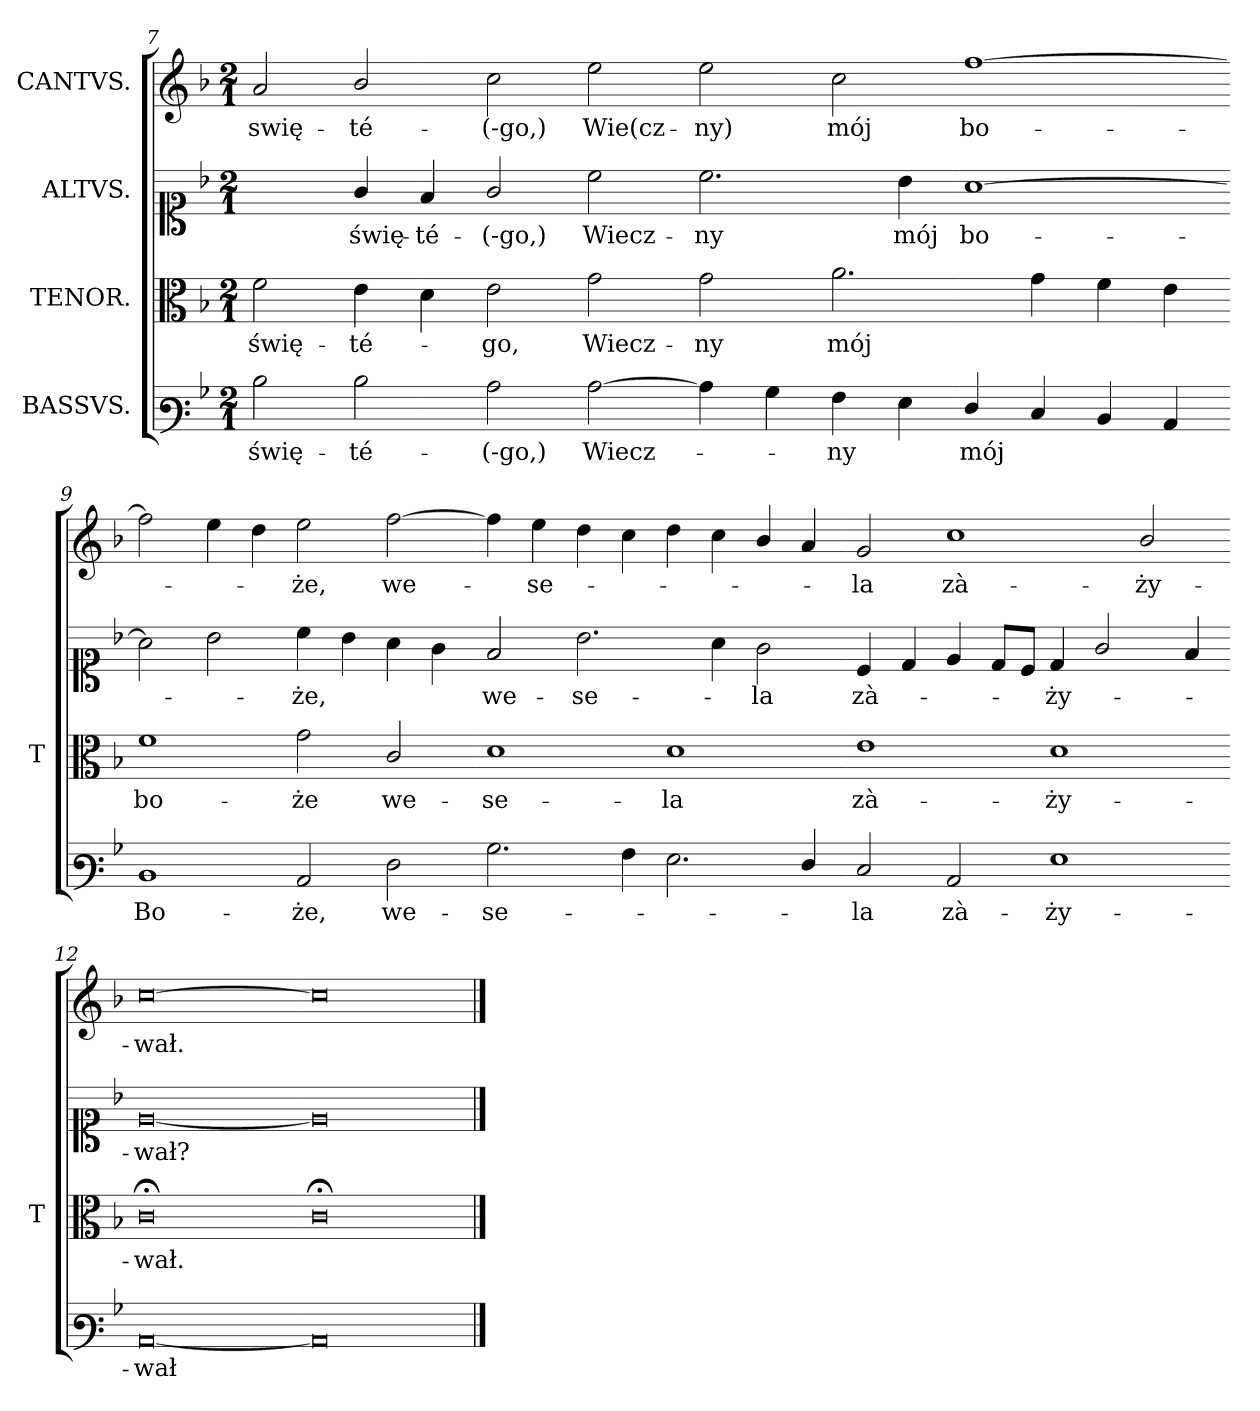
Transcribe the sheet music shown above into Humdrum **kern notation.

**kern	**text	**kern	**text	**kern	**text	**kern	**text
*part4	*part4	*part3	*part3	*part2	*part2	*part1	*part1
*staff4	*staff4	*staff3	*staff3	*staff2	*staff2	*staff1	*staff1
*I"BASSVS.	*	*I"TENOR.	*	*I"ALTVS.	*	*I"CANTVS.	*
*	*	*I'T	*	*	*	*	*
*clefF3	*	*clefC3	*	*clefC1	*	*clefG2	*
*k[b-]	*	*k[b-]	*	*k[b-]	*	*k[b-]	*
*M2/1	*	*M2/1	*	*M2/1	*	*M2/1	*
=7	=7	=7	=7	=7	=7	=7	=7
2d\	świę-	2f\	świę-	2ryy	.	2a/	swię-
2d\	-té-	4e\	-té-	4g/	świę-	2b-/	-té-
.	.	4d\	.	4f/	-té-	.	.
2c\	(-go,)	2e\	-go,	2g/	(-go,)	2cc\	(-go,)
[2c\	Wiecz-	2g\	Wiecz-	2cc\	Wiecz-	2ee\	Wie(cz-
=8-	=8-	=8-	=8-	=8-	=8-	=8-	=8-
4c\]	.	2g\	-ny	2.cc\	-ny	2ee\	-ny)
4B-\	.	.	.	.	.	.	.
4A\	-ny	2.a\	mój	.	.	2cc\	mój
4G\	.	.	.	4b-\	mój	.	.
4F/	mój	.	.	[1a\	bo-	[1ff\	bo-
4E/	.	4g\	.	.	.	.	.
4D/	.	4f\	.	.	.	.	.
4C/	.	4e\	.	.	.	.	.
=9-	=9-	=9-	=9-	=9-	=9-	=9-	=9-
1D/	Bo-	1f\	bo-	2a\]	.	2ff\]	.
.	.	.	.	2b-\	.	4ee\	.
.	.	.	.	.	.	4dd\	.
2C/	-że,	2g\	-że	4cc\	-że,	2ee\	-że,
.	.	.	.	4b-\	.	.	.
2F\	we-	2c/	we-	4a\	.	[2ff\	we-
.	.	.	.	4g\	.	.	.
=10-	=10-	=10-	=10-	=10-	=10-	=10-	=10-
2.B-\	-se-	1d\	-se-	2f/	we-	4ff\]	.
.	.	.	.	.	.	4ee\	-se-
.	.	.	.	2.b-\	-se-	4dd\	.
4A\	.	.	.	.	.	4cc\	.
2.G\	.	1d\	-la	.	.	4dd\	.
.	.	.	.	4a\	.	4cc\	.
.	.	.	.	2g\	-la	4b-/	.
4F/	.	.	.	.	.	4a/	.
=11-	=11-	=11-	=11-	=11-	=11-	=11-	=11-
2E/	-la	1e\	zà-	4c/	zà-	2g/	-la
.	.	.	.	4d/	.	.	.
2C/	zà-	.	.	4e/	.	1cc\	zà-
.	.	.	.	8d/L	.	.	.
.	.	.	.	8c/J	.	.	.
1G\	-ży-	1d\	-ży-	4d/	-ży-	.	.
.	.	.	.	2g/	.	.	.
.	.	.	.	.	.	2b-/	-ży-
.	.	.	.	4f/	.	.	.
=12-	=12-	=12-	=12-	=12-	=12-	=12-	=12-
[0C/	-wał	0c;<\	-wał.	[0e/	-wał?	[0cc\	-wał.
=12-	=12-	=12-	=12-	=12-	=12-	=12-	=12-
0C/]	.	0c;<\	.	0e/]	.	0cc\]	.
==	==	==	==	==	==	==	==
*-	*-	*-	*-	*-	*-	*-	*-
